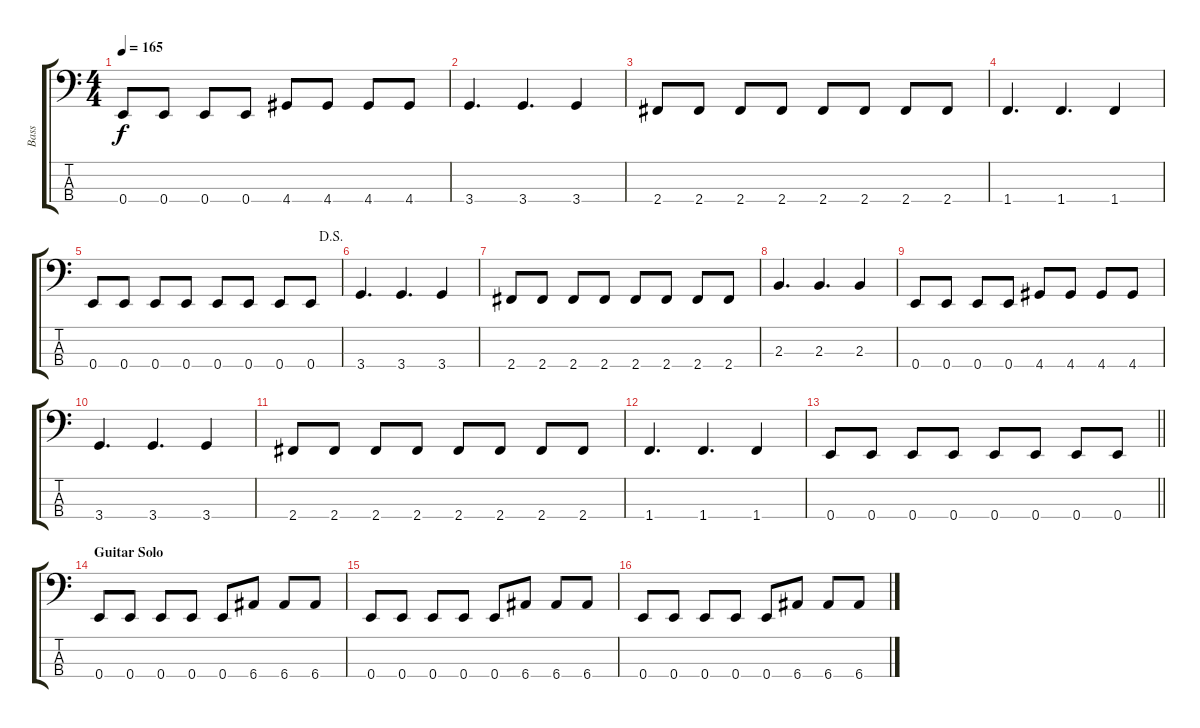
\track ("Bass" "Bass") {instrument electricbassfinger}
\staff {score tabs}
\tuning (G2 D2 A1 E1) {hide}
\ts (4 4)
\tempo 165
\clef f4
\ks c
0.4.8{dy f} 0.4.8 0.4.8 0.4.8 4.4.8 4.4.8 4.4.8 4.4.8 |
3.4.4{d} 3.4.4{d} 3.4.4 |
2.4.8 2.4.8 2.4.8 2.4.8 2.4.8 2.4.8 2.4.8 2.4.8 |
1.4.4{d} 1.4.4{d} 1.4.4 |
\jump dalsegno
0.4.8 0.4.8 0.4.8 0.4.8 0.4.8 0.4.8 0.4.8 0.4.8 |
3.4.4{d} 3.4.4{d} 3.4.4 |
2.4.8 2.4.8 2.4.8 2.4.8 2.4.8 2.4.8 2.4.8 2.4.8 |
2.3.4{d} 2.3.4{d} 2.3.4 |
0.4.8 0.4.8 0.4.8 0.4.8 4.4.8 4.4.8 4.4.8 4.4.8 |
3.4.4{d} 3.4.4{d} 3.4.4 |
2.4.8 2.4.8 2.4.8 2.4.8 2.4.8 2.4.8 2.4.8 2.4.8 |
1.4.4{d} 1.4.4{d} 1.4.4 |
\barLineRight lightlight
0.4.8 0.4.8 0.4.8 0.4.8 0.4.8 0.4.8 0.4.8 0.4.8 |
\section ("" "Guitar Solo")
0.4.8 0.4.8 0.4.8 0.4.8 0.4.8 6.4.8 6.4.8 6.4.8 |
0.4.8 0.4.8 0.4.8 0.4.8 0.4.8 6.4.8 6.4.8 6.4.8 |
0.4.8 0.4.8 0.4.8 0.4.8 0.4.8 6.4.8 6.4.8 6.4.8
